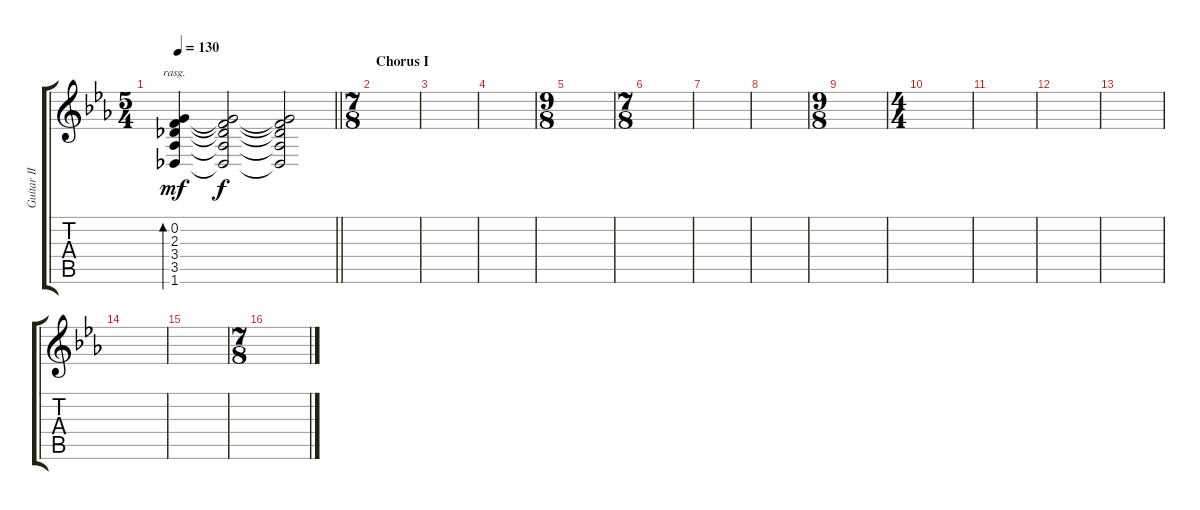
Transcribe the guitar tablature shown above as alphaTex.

\track ("Guitar II" "Guitar II") {instrument distortionguitar}
\staff {score tabs}
\tuning (C4 G3 Eb3 Bb2 F2 C2) {hide}
\ts (5 4)
\tempo 130
\clef g2
\barLineRight lightlight
\ks cminor
(0.2 2.3 3.4 3.5 1.6).4{bd 480 rasg ii dy mf} (0.2{t} 2.3{t} 3.4{t} 3.5{t} 1.6{t}).2{dy f} (0.2{t} 2.3{t} 3.4{t} 3.5{t} 1.6{t}).2 |
\ts (7 8)
\section ("" "Chorus I")
|
|
|
\ts (9 8)
|
\ts (7 8)
|
|
|
\ts (9 8)
|
\ts (4 4)
|
|
|
|
|
|
\ts (7 8)
